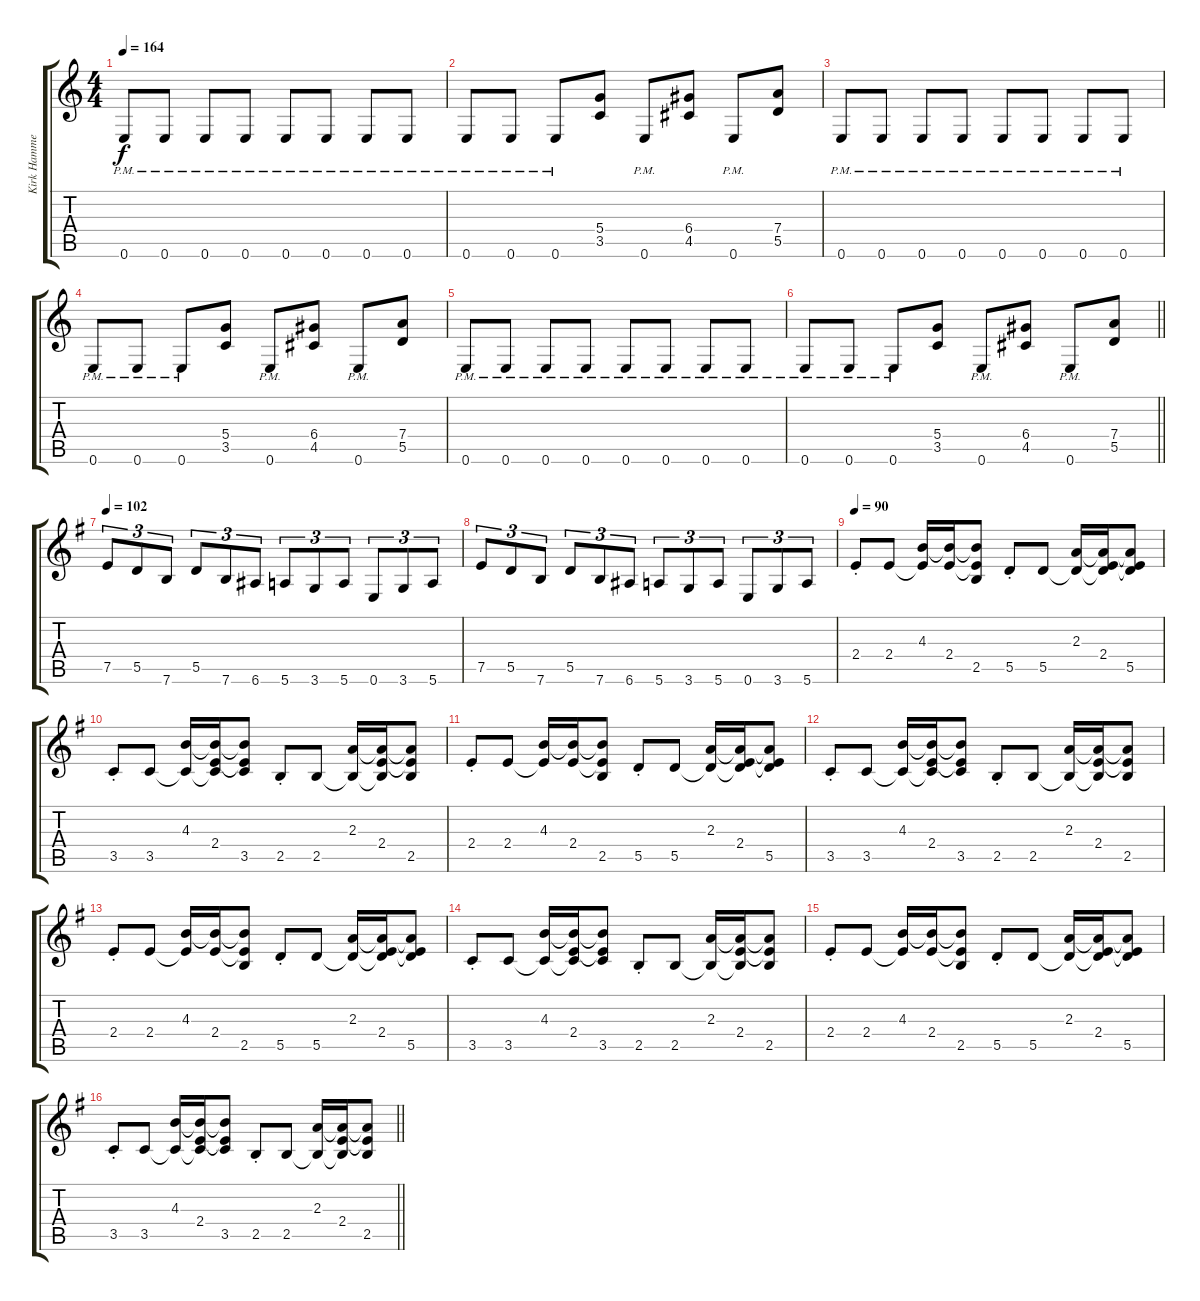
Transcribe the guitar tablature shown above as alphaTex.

\track ("Kirk Hammett" "Kirk Hamme") {instrument distortionguitar}
\staff {score tabs}
\tuning (E4 B3 G3 D3 A2 E2) {hide}
\ts (4 4)
\tempo 164
\clef g2
\ks c
0.6{pm}.8{dy f} 0.6{pm}.8 0.6{pm}.8 0.6{pm}.8 0.6{pm}.8 0.6{pm}.8 0.6{pm}.8 0.6{pm}.8 |
0.6{pm}.8 0.6{pm}.8 0.6{pm}.8 (5.4 3.5).8 0.6{pm}.8 (6.4 4.5).8 0.6{pm}.8 (7.4 5.5).8 |
0.6{pm}.8 0.6{pm}.8 0.6{pm}.8 0.6{pm}.8 0.6{pm}.8 0.6{pm}.8 0.6{pm}.8 0.6{pm}.8 |
0.6{pm}.8 0.6{pm}.8 0.6{pm}.8 (5.4 3.5).8 0.6{pm}.8 (6.4 4.5).8 0.6{pm}.8 (7.4 5.5).8 |
0.6{pm}.8 0.6{pm}.8 0.6{pm}.8 0.6{pm}.8 0.6{pm}.8 0.6{pm}.8 0.6{pm}.8 0.6{pm}.8 |
\barLineRight lightlight
0.6{pm}.8 0.6{pm}.8 0.6{pm}.8 (5.4 3.5).8 0.6{pm}.8 (6.4 4.5).8 0.6{pm}.8 (7.4 5.5).8 |
\tempo 102
\ks eminor
7.5.8{tu (3 2)} 5.5.8{tu (3 2)} 7.6.8{tu (3 2)} 5.5.8{tu (3 2)} 7.6.8{tu (3 2)} 6.6.8{tu (3 2)} 5.6.8{tu (3 2)} 3.6.8{tu (3 2)} 5.6.8{tu (3 2)} 0.6.8{tu (3 2)} 3.6.8{tu (3 2)} 5.6.8{tu (3 2)} |
7.5.8{tu (3 2)} 5.5.8{tu (3 2)} 7.6.8{tu (3 2)} 5.5.8{tu (3 2)} 7.6.8{tu (3 2)} 6.6.8{tu (3 2)} 5.6.8{tu (3 2)} 3.6.8{tu (3 2)} 5.6.8{tu (3 2)} 0.6.8{tu (3 2)} 3.6.8{tu (3 2)} 5.6.8{tu (3 2)} |
\tempo 90
2.4{st}.8{volume 10} 2.4.8 (4.3 2.4{t}).16 (4.3{t} 2.4).16 (4.3{t} 2.4{t} 2.5).8 5.5{st}.8 5.5.8 (2.3 5.5{t}).16 (2.3{t} 2.4 5.5{t}).16 (2.3{t} 2.4{t} 5.5).8 |
3.5{st}.8 3.5.8 (4.3 3.5{t}).16 (4.3{t} 2.4 3.5{t}).16 (4.3{t} 2.4{t} 3.5).8 2.5{st}.8 2.5.8 (2.3 2.5{t}).16 (2.3{t} 2.4 2.5{t}).16 (2.3{t} 2.4{t} 2.5).8 |
2.4{st}.8 2.4.8 (4.3 2.4{t}).16 (4.3{t} 2.4).16 (4.3{t} 2.4{t} 2.5).8 5.5{st}.8 5.5.8 (2.3 5.5{t}).16 (2.3{t} 2.4 5.5{t}).16 (2.3{t} 2.4{t} 5.5).8 |
3.5{st}.8 3.5.8 (4.3 3.5{t}).16 (4.3{t} 2.4 3.5{t}).16 (4.3{t} 2.4{t} 3.5).8 2.5{st}.8 2.5.8 (2.3 2.5{t}).16 (2.3{t} 2.4 2.5{t}).16 (2.3{t} 2.4{t} 2.5).8 |
2.4{st}.8 2.4.8 (4.3 2.4{t}).16 (4.3{t} 2.4).16 (4.3{t} 2.4{t} 2.5).8 5.5{st}.8 5.5.8 (2.3 5.5{t}).16 (2.3{t} 2.4 5.5{t}).16 (2.3{t} 2.4{t} 5.5).8 |
3.5{st}.8 3.5.8 (4.3 3.5{t}).16 (4.3{t} 2.4 3.5{t}).16 (4.3{t} 2.4{t} 3.5).8 2.5{st}.8 2.5.8 (2.3 2.5{t}).16 (2.3{t} 2.4 2.5{t}).16 (2.3{t} 2.4{t} 2.5).8 |
2.4{st}.8 2.4.8 (4.3 2.4{t}).16 (4.3{t} 2.4).16 (4.3{t} 2.4{t} 2.5).8 5.5{st}.8 5.5.8 (2.3 5.5{t}).16 (2.3{t} 2.4 5.5{t}).16 (2.3{t} 2.4{t} 5.5).8 |
\barLineRight lightlight
3.5{st}.8 3.5.8 (4.3 3.5{t}).16 (4.3{t} 2.4 3.5{t}).16 (4.3{t} 2.4{t} 3.5).8 2.5{st}.8 2.5.8 (2.3 2.5{t}).16 (2.3{t} 2.4 2.5{t}).16 (2.3{t} 2.4{t} 2.5).8
